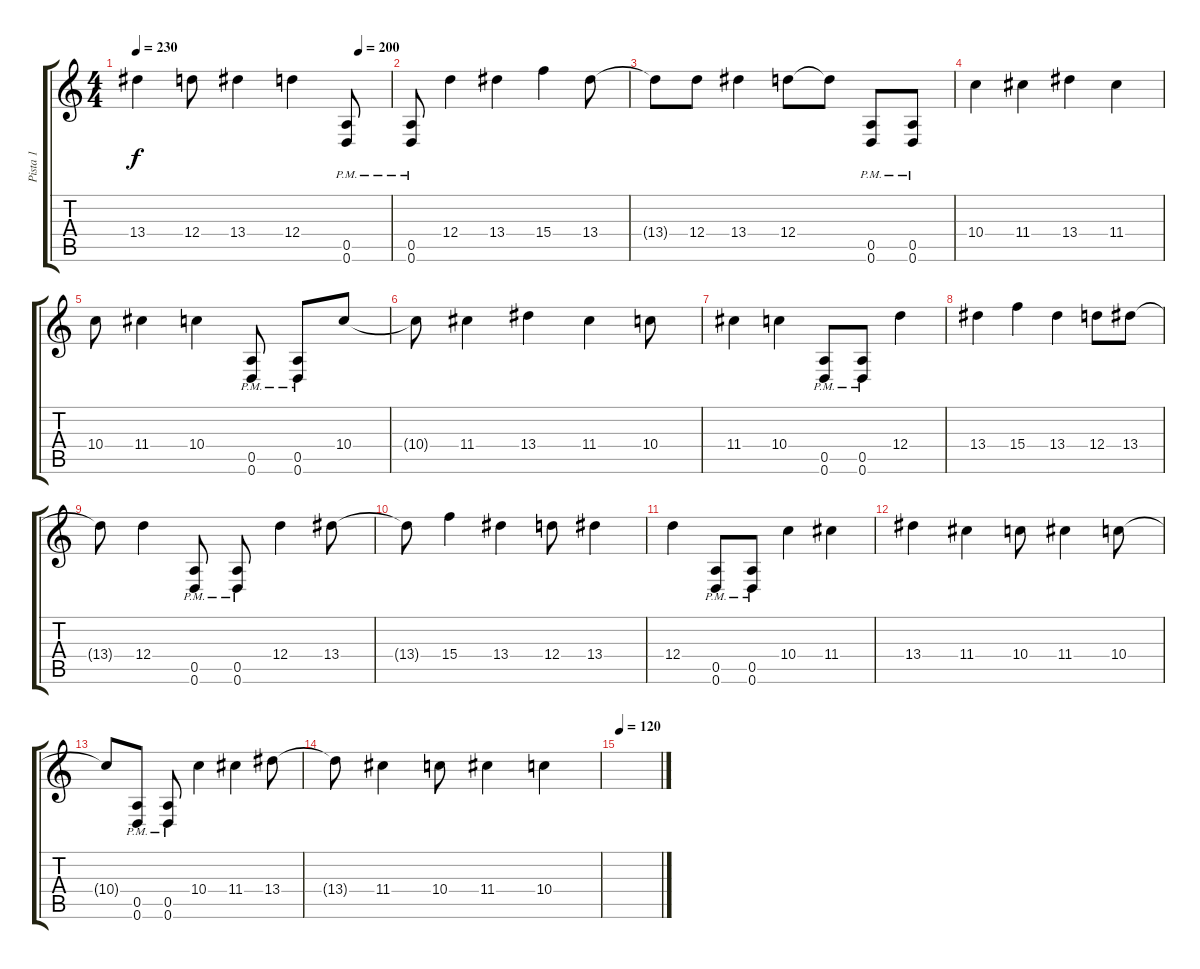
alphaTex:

\track ("Pista 1" "Pista 1") {instrument distortionguitar}
\staff {score tabs}
\tuning (E4 B3 G3 D3 A2 D2) {hide}
\ts (4 4)
\tempo 230
\tempo (200 0.875)
\clef g2
\ks c
13.4.4{dy f} 12.4.8 13.4.4 12.4.4 (0.5{pm} 0.6{pm}).8 |
(0.5{pm} 0.6{pm}).8 12.4.4 13.4.4 15.4.4 13.4.8 |
13.4{t}.8 12.4.8 13.4.4 12.4.8 12.4{t}.8 (0.5{pm} 0.6{pm}).8 (0.5{pm} 0.6{pm}).8 |
10.4.4 11.4.4 13.4.4 11.4.4 |
10.4.8 11.4.4 10.4.4 (0.5{pm} 0.6{pm}).8 (0.5{pm} 0.6{pm}).8 10.4.8 |
10.4{t}.8 11.4.4 13.4.4 11.4.4 10.4.8 |
11.4.4 10.4.4 (0.5{pm} 0.6{pm}).8 (0.5{pm} 0.6{pm}).8 12.4.4 |
13.4.4 15.4.4 13.4.4 12.4.8 13.4.8 |
13.4{t}.8 12.4.4 (0.5{pm} 0.6{pm}).8 (0.5{pm} 0.6{pm}).8 12.4.4 13.4.8 |
13.4{t}.8 15.4.4 13.4.4 12.4.8 13.4.4 |
12.4.4 (0.5{pm} 0.6{pm}).8 (0.5{pm} 0.6{pm}).8 10.4.4 11.4.4 |
13.4.4 11.4.4 10.4.8 11.4.4 10.4.8 |
10.4{t}.8 (0.5{pm} 0.6{pm}).8 (0.5{pm} 0.6{pm}).8 10.4.4 11.4.4 13.4.8 |
13.4{t}.8 11.4.4 10.4.8 11.4.4 10.4.4 |
\tempo 120
